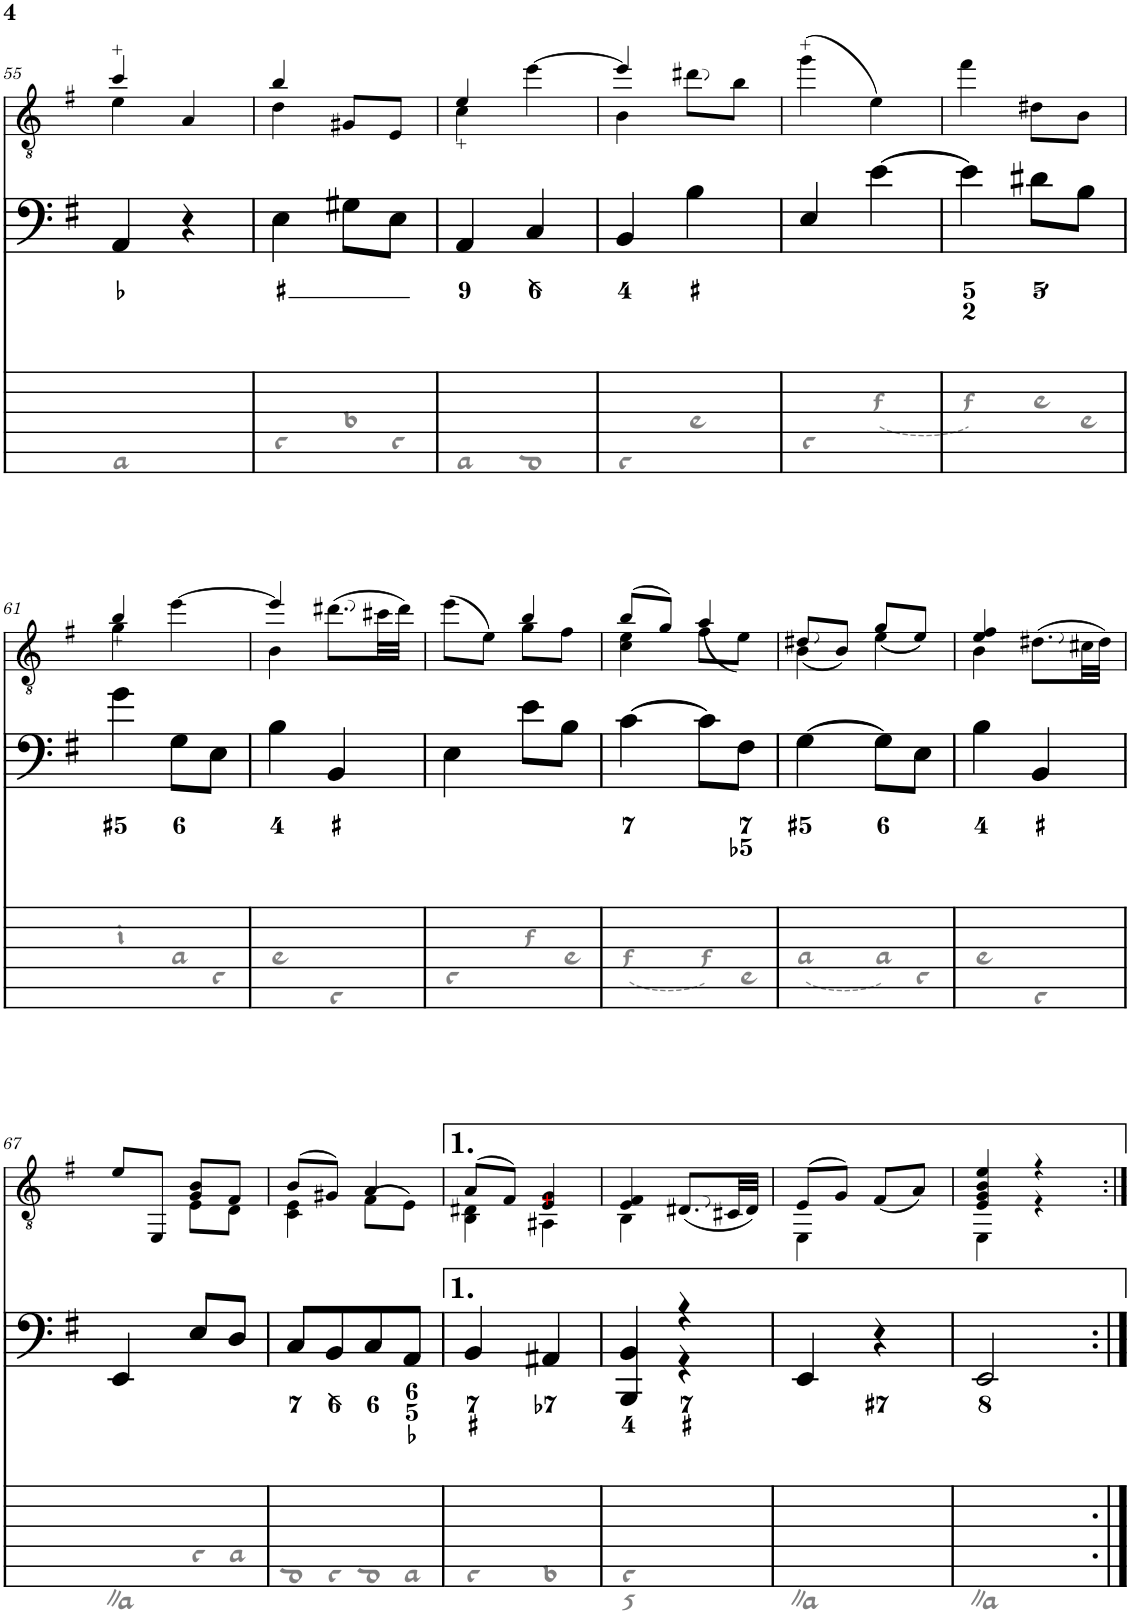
**kern	**kern	**kern
*part2	*part2	*part1
*staff3	*staff2	*staff1
*I"Theorba	*	*I"Viola da gamba
!!LO:PB:g=z
*	*clefF4	*clefGv2
*k[f#]	*k[f#]	*k[f#]
*M2/4	*M2/4	*M2/4
=55	=55	=55
*	*	*^
4AAi	4AA/	4e\	4cc/
4r	4r	4A/	4ryy
=56	=56	=56	=56
4Ei	4E\	4d\	4b/
8G#XiL	8G#X\L	8G#X/L	4ryy
8EiJ	8E\J	8E/J	.
=57	=57	=57	=57
4AAi	4AA/	4c\	4e/
4C-Xi	4C/	[>4ee\	4ryy
=58	=58	=58	=58
4BBi	4BB/	4ee/]	4B\
4Bi	4B\	8dd#X\L	4ryy
.	.	8b\J	.
*	*	*v	*v
=59	=59	=59
4Ei	4E/	(4gg\
!LO:T:dash	!	!
[<4ei	[4e\	4e\)
=60	=60	=60
4ei]	4e\]	4ff#\
8d#XiL	8d#X\L	8d#X\L
8BiJ	8B\J	8B\J
!!LO:LB:g=z
=61	=61	=61
*	*	*^
4gi	4g\	4b/	4g\
8GiL	8G\L	[>4ee\	4ryy
8EiJ	8E\J	.	.
=62	=62	=62	=62
4Bi	4B\	4ee/]	4B\
4BBi	4BB/	(8.dd#X\L	4ryy
.	.	32cc#X\LL	.
.	.	32dd#\JJJ)	.
=63	=63	=63	=63
4Ei	4E\	(8ee\L	4ryy
.	.	8e\J)	.
8eiL	8e\L	4b/	8g\L
8BiJ	8B\J	.	8f#\J
=64	=64	=64	=64
!LO:T:dash	!	!	!
[<4c-Xi	[4c\	(8b/L	4c\ 4e\
.	.	8g/J)	.
8ciL]	8c\L]	(4a/	8f#\L
8F#iJ	8F#\J	.	8e\J)
=65	=65	=65	=65
!LO:T:dash	!	!	!
[<4Gi	[4G\	8d#X/L	(4B\
.	.	(8B/J	.
8GiL]	8G\L]	8g/L	4e\
8EiJ	8E\J	(8e/J	.
=66	=66	=66	=66
4Bi	4B\	4e/ 4f#/	4B\
4BBi	4BB/	8.d#X\L	4ryy
.	.	32c#X\LL	.
.	.	32d#\JJJ)	.
!!LO:LB:g=z	!!
=67	=67	=67	=67
4EEi	4EE/	8e/L	4ryy
.	.	8EE/J	.
8EiL	8E/L	8G/ 8B/L	8E\L
8DiJ	8D/J	8F#/J	8D\J
=68	=68	=68	=68
8C-XiL	8C/L	(8B/L	4C\ 4E\
8BBiJ	8BB/	8G#X/J)	.
8CiL	8C/	(8F#\L	4A/
8AAiJ	8AA/J	8E\J)	.
=69	=69	=69	=69
4BBi	4BB/	(8A/L	4BB\ 4D#X\
.	.	8F#/J)	.
4AA#i	4AA#X/	4E/ 4G/	4AA#X\
=70	=70	=70	=70
*^	*^	*	*
4BBi	4BBBi	4BB/	4BBB/	4E/ 4F#/	4BB\
4r	4r	4r	4r	(8.D#X/L	4ryy
.	.	.	.	32C#X/LL	.
.	.	.	.	32D#/JJJ)	.
*v	*v	*	*	*	*
*	*v	*v	*	*
=71	=71	=71	=71
4EEi	4EE/	(8E/L	4EE\
.	.	8G/J)	.
4r	4r	(8F#/L	4ryy
.	.	8A/J)	.
=72	=72	=72	=72
2EEi	2EE/	4E/ 4G/ 4B/ 4e/	4EE\
.	.	4r	4r
*	*	*v	*v
=:|!	=:|!	=:|!
*-	*-	*-
